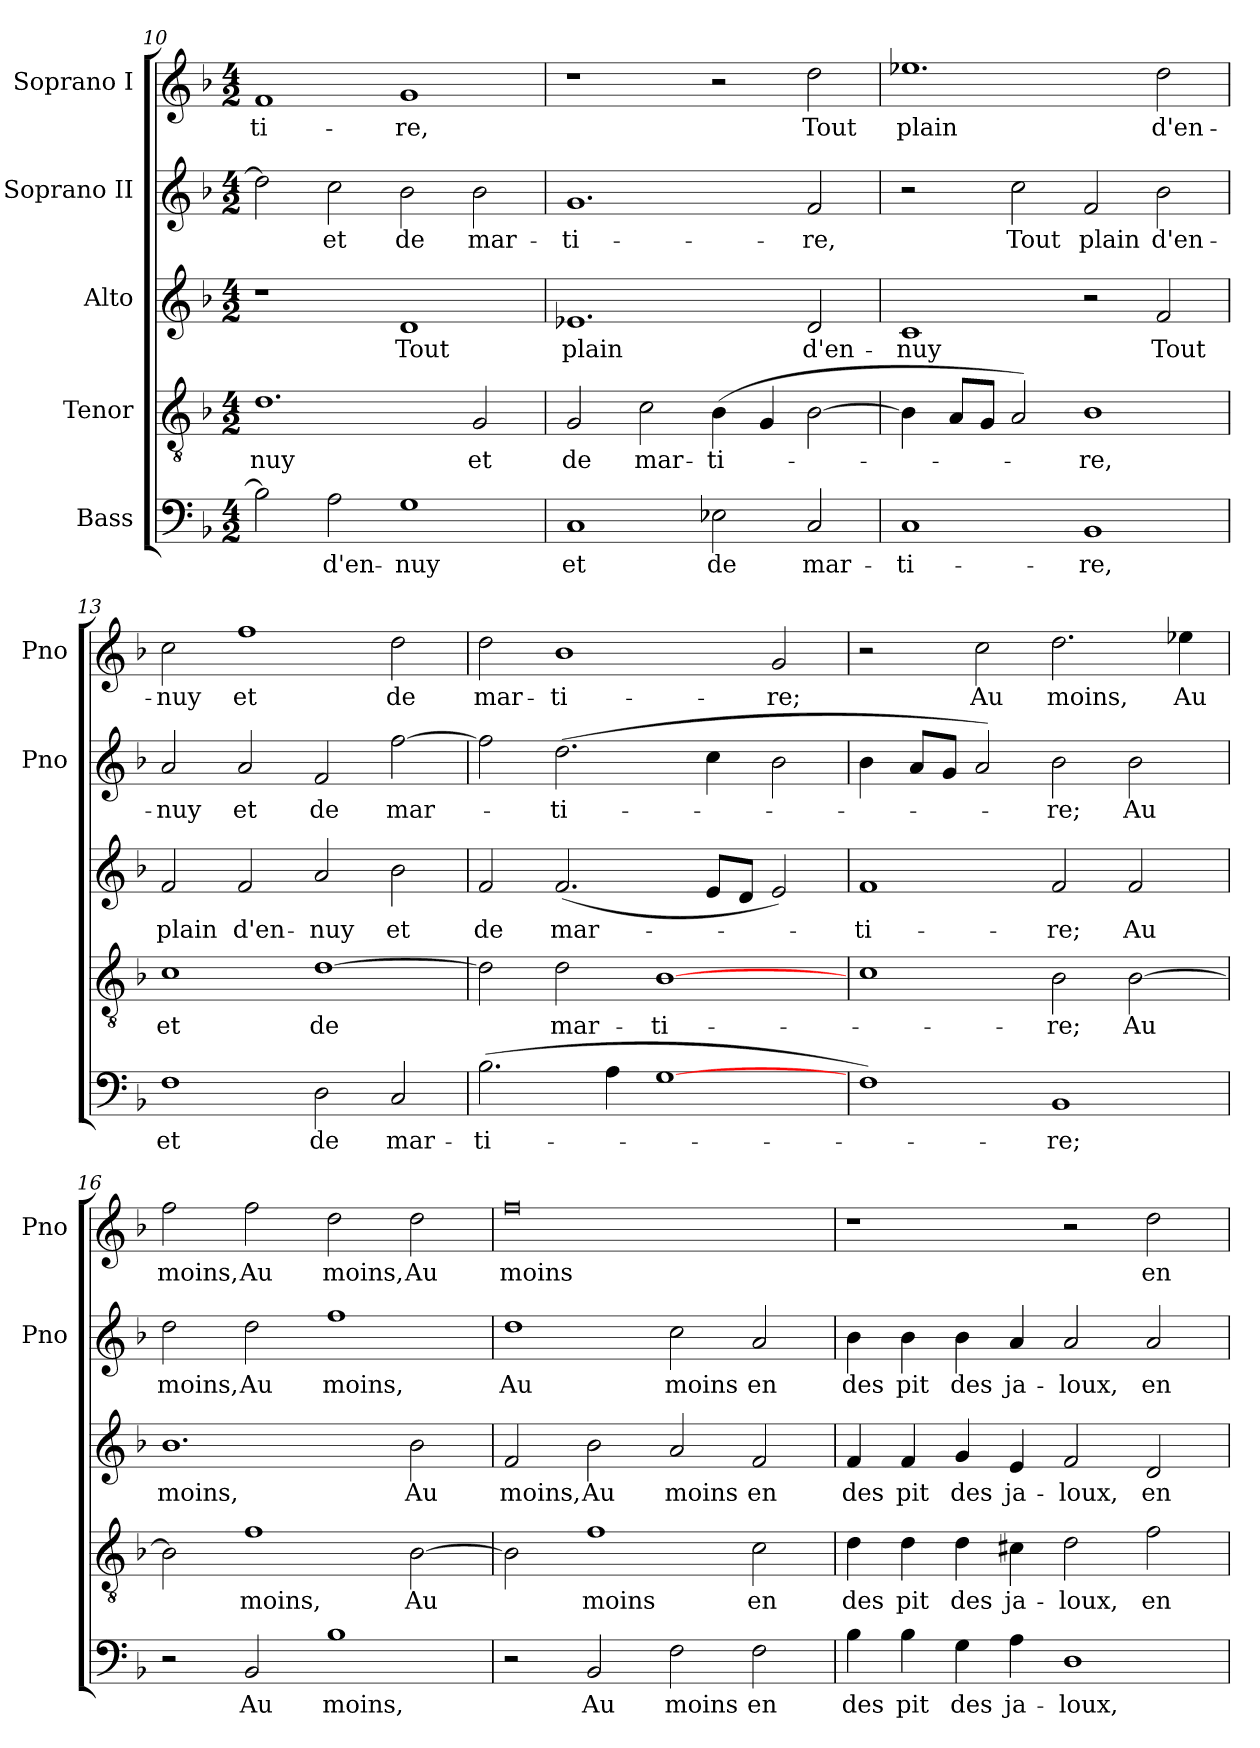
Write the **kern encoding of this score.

**kern	**text	**kern	**text	**kern	**text	**kern	**text	**kern	**text
*part5	*part5	*part4	*part4	*part3	*part3	*part2	*part2	*part1	*part1
*staff5	*staff5	*staff4	*staff4	*staff3	*staff3	*staff2	*staff2	*staff1	*staff1
*I"Bass	*	*I"Tenor	*	*I"Alto	*	*I"Soprano II	*	*I"Soprano I	*
*	*	*	*	*	*	*I'Pno	*	*I'Pno	*
!!LO:PB:g=z
*clefF4	*	*clefGv2	*	*clefG2	*	*clefG2	*	*clefG2	*
*k[b-]	*	*k[b-]	*	*k[b-]	*	*k[b-]	*	*k[b-]	*
*F:	*	*F:	*	*F:	*	*F:	*	*F:	*
*M4/2	*	*M4/2	*	*M4/2	*	*M4/2	*	*M4/2	*
=10	=10	=10	=10	=10	=10	=10	=10	=10	=10
2B-\]	.	1.d	-nuy	1r	.	2dd\]	.	1f	-ti-
2A\	d'en-	.	.	.	.	2cc\	et	.	.
1G	-nuy	.	.	1d	Tout	2b-\	de	1g	-re,
.	.	2G/	et	.	.	2b-\	mar-	.	.
=11	=11	=11	=11	=11	=11	=11	=11	=11	=11
1C	et	2G/	de	1.e-X	plain	1.g	-ti-	1r	.
.	.	2c\	mar-	.	.	.	.	.	.
2E-X\	de	(4B-\	-ti-	.	.	.	.	2r	.
.	.	4G/	.	.	.	.	.	.	.
2C/	mar-	[2B-\	.	2d/	d'en-	2f/	-re,	2dd\	Tout
=12	=12	=12	=12	=12	=12	=12	=12	=12	=12
1C	-ti-	4B-\]	.	1c	-nuy	2r	.	1.ee-X	plain
.	.	8A/L	.	.	.	.	.	.	.
.	.	8G/J	.	.	.	.	.	.	.
.	.	2A/)	.	.	.	2cc\	Tout	.	.
1BB-	-re,	1B-	-re,	2r	.	2f/	plain	.	.
.	.	.	.	2f/	Tout	2b-\	d'en-	2dd\	d'en-
=13	=13	=13	=13	=13	=13	=13	=13	=13	=13
1F	et	1c	et	2f/	plain	2a/	-nuy	2cc\	-nuy
.	.	.	.	2f/	d'en-	2a/	et	1ff	et
2D\	de	[1d	de	2a/	-nuy	2f/	de	.	.
2C/	mar-	.	.	2b-\	et	[2ff\	mar-	2dd\	de
=14	=14	=14	=14	=14	=14	=14	=14	=14	=14
(2.B-\	-ti-	2d\]	.	2f/	de	2ff\]	.	2dd\	mar-
.	.	2d\	mar-	(2.f/	mar-	(2.dd\	-ti-	1b-	-ti-
4A\	.	.	.	.	.	.	.	.	.
[1G	.	[1B-	-ti-	.	.	.	.	.	.
.	.	.	.	8e/L	.	4cc\	.	.	.
.	.	.	.	8d/J	.	.	.	.	.
.	.	.	.	2e/)	.	2b-\	.	2g/	-re;
!!LO:LB:g=z
=15	=15	=15	=15	=15	=15	=15	=15	=15	=15
1F)	.	1c	.	1f	-ti-	4b-\	.	2r	.
.	.	.	.	.	.	8a/L	.	.	.
.	.	.	.	.	.	8g/J	.	.	.
.	.	.	.	.	.	2a/)	.	2cc\	Au
1BB-	-re;	2B-\	-re;	2f/	-re;	2b-\	-re;	2.dd\	moins,
.	.	[2B-\	Au	2f/	Au	2b-\	Au	.	.
.	.	.	.	.	.	.	.	4ee-X\	Au
=16	=16	=16	=16	=16	=16	=16	=16	=16	=16
2r	.	2B-\]	.	1.b-	moins,	2dd\	moins,	2ff\	moins,
2BB-/	Au	1f	moins,	.	.	2dd\	Au	2ff\	Au
1B-	moins,	.	.	.	.	1ff	moins,	2dd\	moins,
.	.	[2B-\	Au	2b-\	Au	.	.	2dd\	Au
=17	=17	=17	=17	=17	=17	=17	=17	=17	=17
2r	.	2B-\]	.	2f/	moins,	1dd	Au	0ff	moins
2BB-/	Au	1f	moins	2b-\	Au	.	.	.	.
2F\	moins	.	.	2a/	moins	2cc\	moins	.	.
2F\	en	2c\	en	2f/	en	2a/	en	.	.
=18	=18	=18	=18	=18	=18	=18	=18	=18	=18
4B-\	des	4d\	des	4f/	des	4b-\	des	1r	.
4B-\	pit	4d\	pit	4f/	pit	4b-\	pit	.	.
4G\	des	4d\	des	4g/	des	4b-\	des	.	.
4A\	ja-	4c#X\	ja-	4e/	ja-	4a/	ja-	.	.
1D	-loux,	2d\	-loux,	2f/	-loux,	2a/	-loux,	2r	.
.	.	2f\	en	2d/	en	2a/	en	2dd\	en
=	=	=	=	=	=	=	=	=	=
*-	*-	*-	*-	*-	*-	*-	*-	*-	*-
